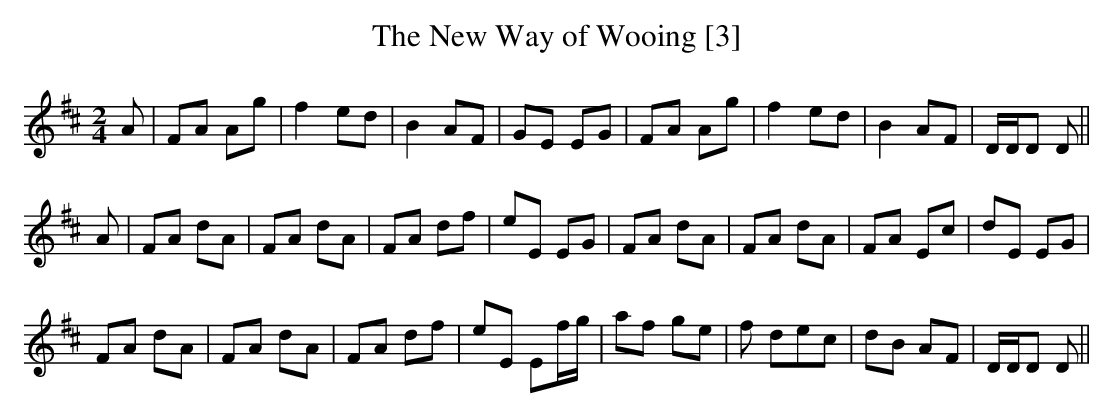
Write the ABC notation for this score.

X:1
T:New Way of Wooing [3], The
M:2/4
L:1/8
K:D
A|FA Ag|f2 ed|B2 AF|GE EG|FA Ag|f2 ed|B2 AF|D/D/D D||
A|FA dA|FA dA|FA df|eE EG|FA dA|FA dA|FA Ec|dE EG|
FA dA |FA dA| FA df|eE Ef/g/|af ge|f dec|dB AF|D/D/D D||
